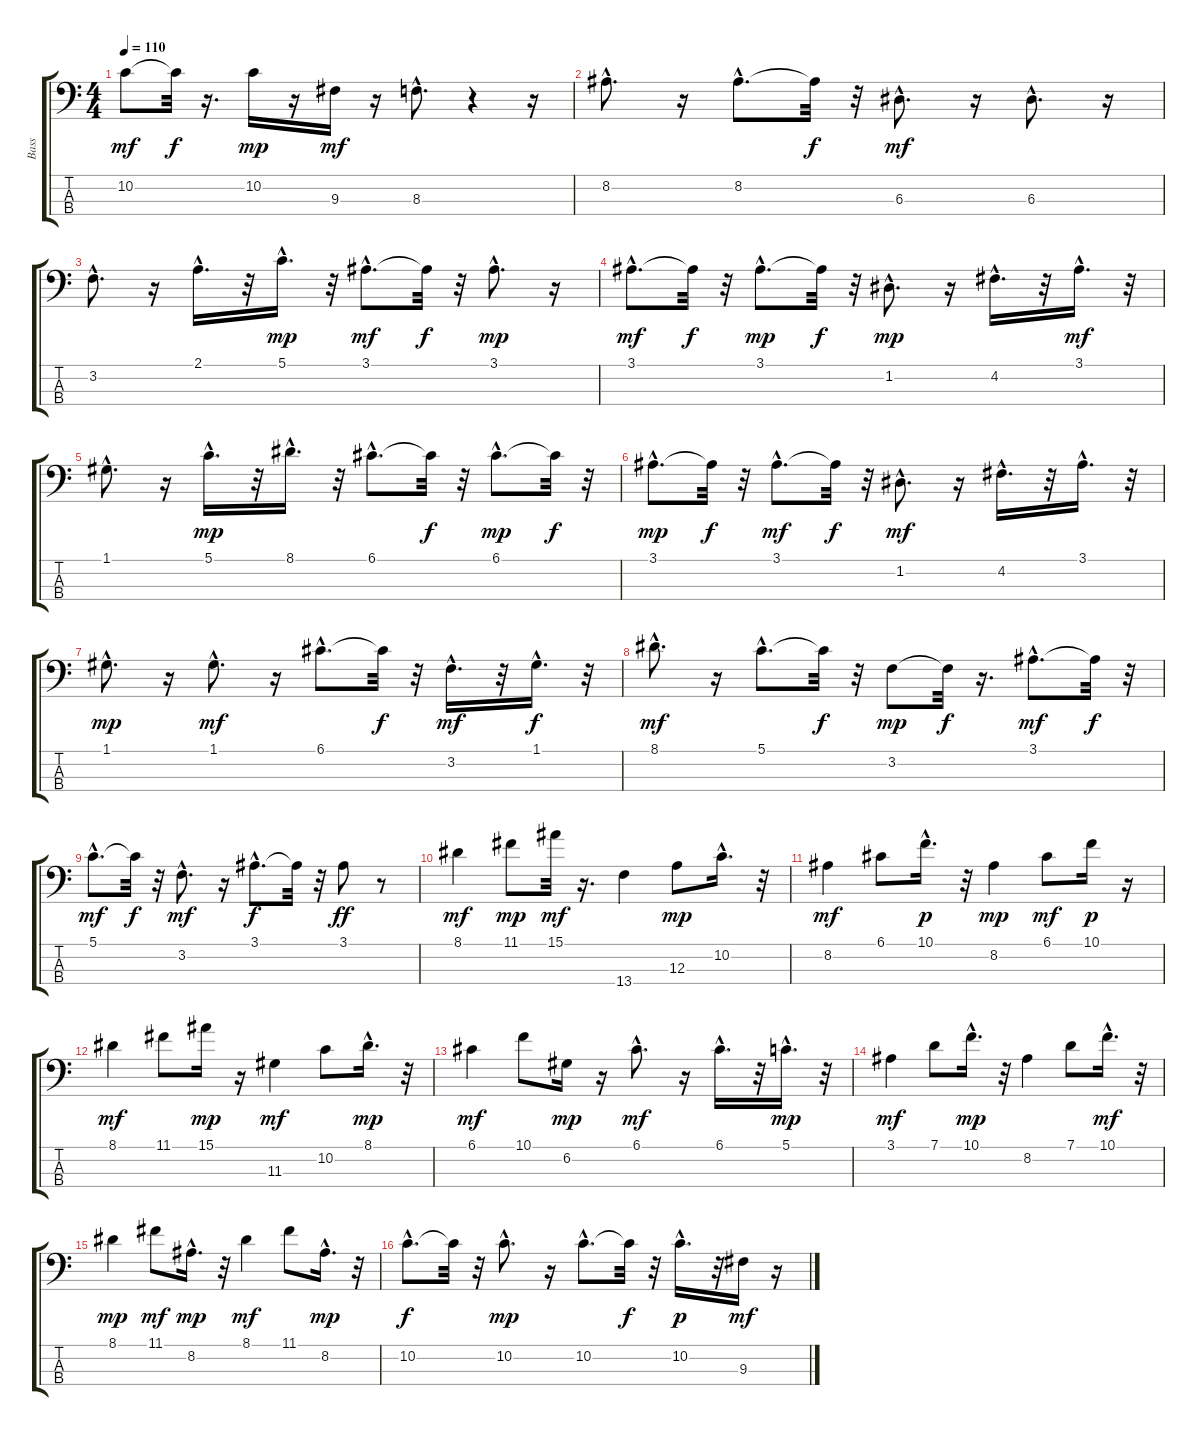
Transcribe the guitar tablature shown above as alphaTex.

\track ("Bass" "Bass") {instrument acousticbass}
\staff {score tabs}
\tuning (G2 D2 A1 E1) {hide}
\ts (4 4)
\tempo 110
\clef f4
\ks c
10.2.8{dy mf} 10.2{t}.32{dy f} r.16{d} 10.2.16{dy mp} r.16 9.3.16{dy mf} r.16 8.3{hac}.8{d} r.4 r.16 |
8.2{hac}.8{d} r.16 8.2{hac}.8{d} 8.2{t}.32{dy f} r.32 6.3{hac}.8{d dy mf} r.16 6.3{hac}.8{d} r.16 |
3.2{hac}.8{d} r.16 2.1{hac}.16{d} r.32 5.1{hac}.16{d dy mp} r.32 3.1{hac}.8{d dy mf} 3.1{t}.32{dy f} r.32 3.1{hac}.8{d dy mp} r.16 |
3.1{hac}.8{d dy mf} 3.1{t}.32{dy f} r.32 3.1{hac}.8{d dy mp} 3.1{t}.32{dy f} r.32 1.2{hac}.8{d dy mp} r.16 4.2{hac}.16{d} r.32 3.1{hac}.16{d dy mf} r.32 |
1.1{hac}.8{d} r.16 5.1{hac}.16{d dy mp} r.32 8.1{hac}.16{d} r.32 6.1{hac}.8{d} 6.1{t}.32{dy f} r.32 6.1{hac}.8{d dy mp} 6.1{t}.32{dy f} r.32 |
3.1{hac}.8{d dy mp} 3.1{t}.32{dy f} r.32 3.1{hac}.8{d dy mf} 3.1{t}.32{dy f} r.32 1.2{hac}.8{d dy mf} r.16 4.2{hac}.16{d} r.32 3.1{hac}.16{d} r.32 |
1.1{hac}.8{d dy mp} r.16 1.1{hac}.8{d dy mf} r.16 6.1{hac}.8{d} 6.1{t}.32{dy f} r.32 3.2{hac}.16{d dy mf} r.32 1.1{hac}.16{d dy f} r.32 |
8.1{hac}.8{d dy mf} r.16 5.1{hac}.8{d} 5.1{t}.32{dy f} r.32 3.2.8{dy mp} 3.2{t}.32{dy f} r.16{d} 3.1{hac}.8{d dy mf} 3.1{t}.32{dy f} r.32 |
5.1{hac}.8{d dy mf} 5.1{t}.32{dy f} r.32 3.2{hac}.8{d dy mf} r.16 3.1{hac}.8{d dy f} 3.1{t}.32 r.32 3.1.8{dy ff} r.8 |
8.1.4{dy mf} 11.1.8{dy mp} 15.1.32{dy mf} r.16{d} 13.4.4 12.3.8{dy mp} 10.2{hac}.16{d} r.32 |
8.2.4{dy mf} 6.1.8 10.1{hac}.16{d dy p} r.32 8.2.4{dy mp} 6.1.8{dy mf} 10.1.16{dy p} r.16 |
8.1.4{dy mf} 11.1.8 15.1.16{dy mp} r.16 11.3.4{dy mf} 10.2.8 8.1{hac}.16{d dy mp} r.32 |
6.1.4{dy mf} 10.1.8 6.2.16{dy mp} r.16 6.1{hac}.8{d dy mf} r.16 6.1{hac}.16{d} r.32 5.1{hac}.16{d dy mp} r.32 |
3.1.4{dy mf} 7.1.8 10.1{hac}.16{d dy mp} r.32 8.2.4 7.1.8 10.1{hac}.16{d dy mf} r.32 |
8.1.4{dy mp} 11.1.8{dy mf} 8.2{hac}.16{d dy mp} r.32 8.1.4{dy mf} 11.1.8 8.2{hac}.16{d dy mp} r.32 |
10.2{hac}.8{d dy f} 10.2{t}.32 r.32 10.2{hac}.8{d dy mp} r.16 10.2{hac}.8{d} 10.2{t}.32{dy f} r.32 10.2{hac}.16{d dy p} r.32 9.3.16{dy mf} r.16
